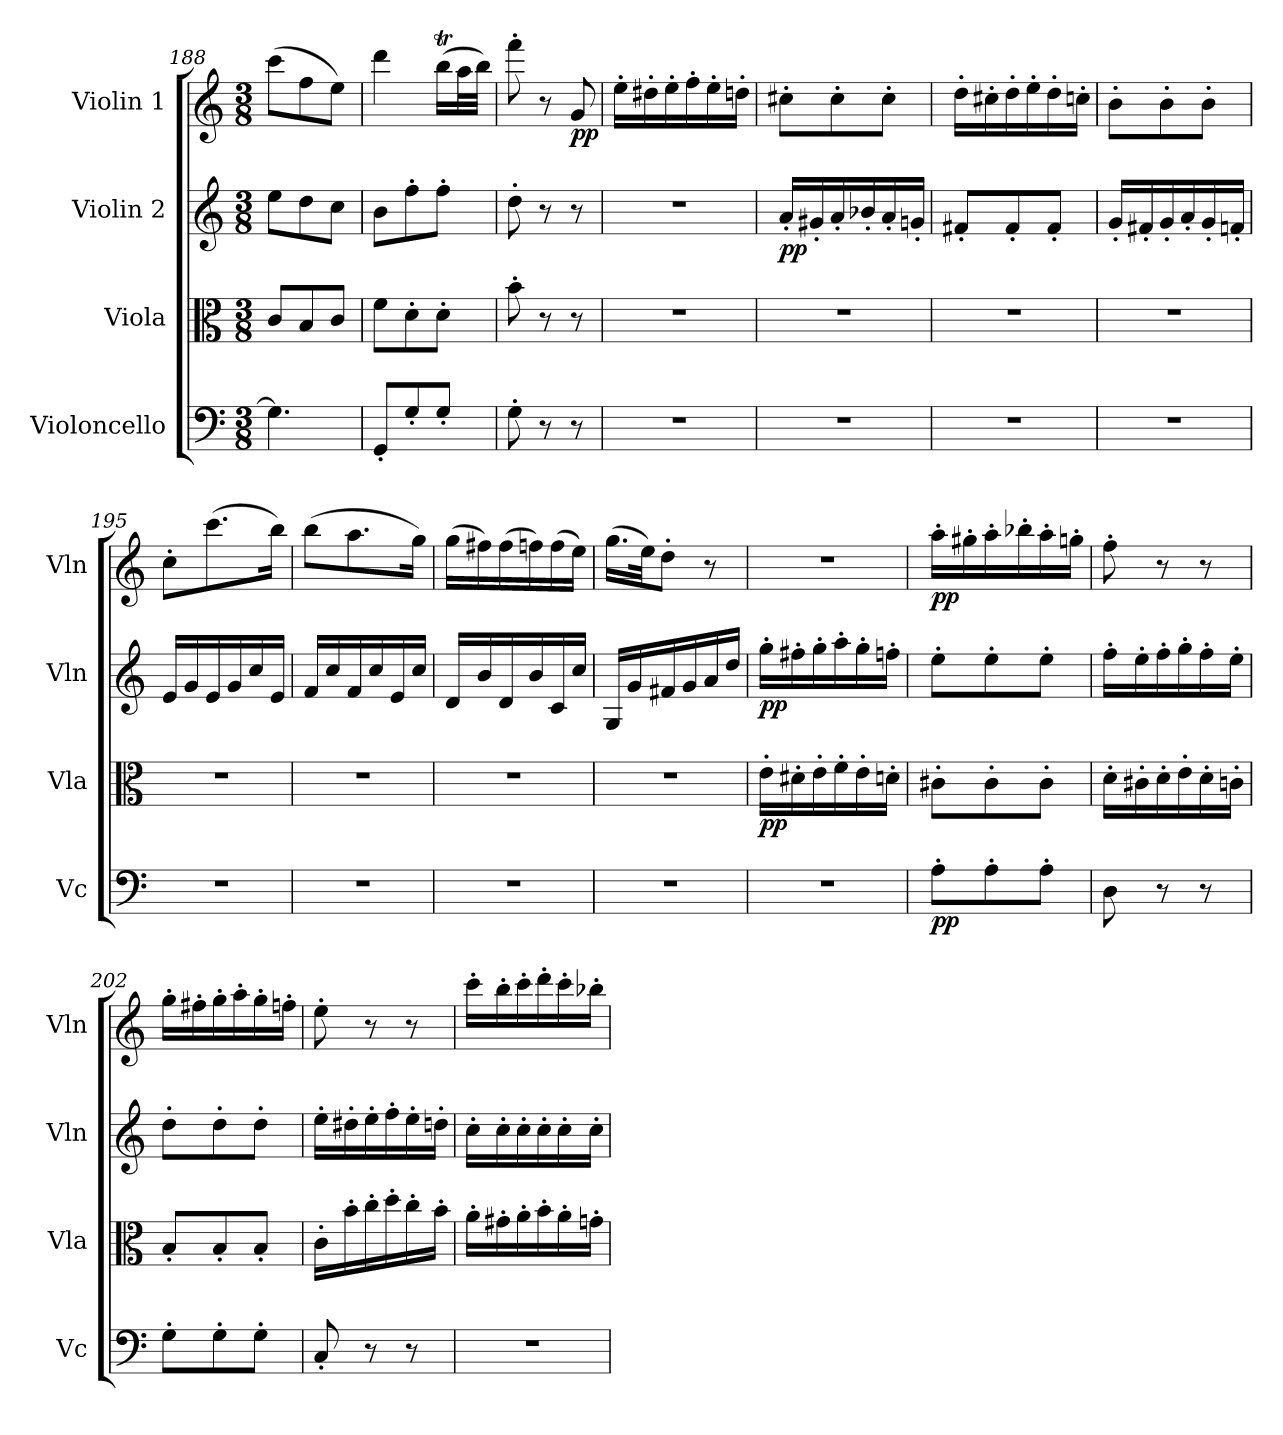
**kern	**dynam	**kern	**dynam	**kern	**dynam	**kern	**dynam
*part4	*part4	*part3	*part3	*part2	*part2	*part1	*part1
*staff4	*staff4	*staff3	*staff3	*staff2	*staff2	*staff1	*staff1
*I"Violoncello	*	*I"Viola	*	*I"Violin 2	*	*I"Violin 1	*
*I'Vc	*	*I'Vla	*	*I'Vln	*	*I'Vln	*
*clefF4	*	*clefC3	*	*clefG2	*	*clefG2	*
*k[]	*	*k[]	*	*k[]	*	*k[]	*
*M3/8	*	*M3/8	*	*M3/8	*	*M3/8	*
=188	=188	=188	=188	=188	=188	=188	=188
4.G\]	.	8c/L	.	8ee\L	.	(8ccc\L	.
.	.	8B/	.	8dd\	.	8ff\	.
.	.	8c/J	.	8cc\J	.	8ee\J)	.
=189	=189	=189	=189	=189	=189	=189	=189
8GG'/L	.	8f\L	.	8b\L	.	4ddd\	.
8G'/	.	8d'\	.	8ff'\	.	.	.
8G'/J	.	8d'\J	.	8ff'\J	.	(16bbt\LL	.
.	.	.	.	.	.	32aa\L	.
.	.	.	.	.	.	32bb\JJJ)	.
=190	=190	=190	=190	=190	=190	=190	=190
8G'\	.	8b'\	.	8dd'\	.	8fff'\	.
8r	.	8r	.	8r	.	8r	.
!	!	!	!	!	!	!	!LO:DY:b
8r	.	8r	.	8r	.	8g/	pp
=191	=191	=191	=191	=191	=191	=191	=191
4.r	.	4.r	.	4.r	.	16ee'\LL	.
.	.	.	.	.	.	16dd#X'\	.
.	.	.	.	.	.	16ee'\	.
.	.	.	.	.	.	16ff'\	.
.	.	.	.	.	.	16ee'\	.
.	.	.	.	.	.	16ddn'\JJ	.
!!LO:LB:g=z
=192	=192	=192	=192	=192	=192	=192	=192
!	!	!	!	!	!LO:DY:b	!	!
4.r	.	4.r	.	16a'/LL	pp	8cc#X'\L	.
.	.	.	.	16g#X'/	.	.	.
.	.	.	.	16a'/	.	8cc#'\	.
.	.	.	.	16b-X'/	.	.	.
.	.	.	.	16a'/	.	8cc#'\J	.
.	.	.	.	16gn'/JJ	.	.	.
=193	=193	=193	=193	=193	=193	=193	=193
4.r	.	4.r	.	8f#X'/L	.	16dd'\LL	.
.	.	.	.	.	.	16cc#X'\	.
.	.	.	.	8f#'/	.	16dd'\	.
.	.	.	.	.	.	16ee'\	.
.	.	.	.	8f#'/J	.	16dd'\	.
.	.	.	.	.	.	16ccn'\JJ	.
!!LO:PB:g=z
=194	=194	=194	=194	=194	=194	=194	=194
4.r	.	4.r	.	16g'/LL	.	8b'\L	.
.	.	.	.	16f#X'/	.	.	.
.	.	.	.	16g'/	.	8b'\	.
.	.	.	.	16a'/	.	.	.
.	.	.	.	16g'/	.	8b'\J	.
.	.	.	.	16fn'/JJ	.	.	.
=195	=195	=195	=195	=195	=195	=195	=195
4.r	.	4.r	.	16e/LL	.	8cc'\L	.
.	.	.	.	16g/	.	.	.
.	.	.	.	16e/	.	(8.ccc\	.
.	.	.	.	16g/	.	.	.
.	.	.	.	16cc/	.	.	.
.	.	.	.	16e/JJ	.	16bb\Jk)	.
=196	=196	=196	=196	=196	=196	=196	=196
4.r	.	4.r	.	16f/LL	.	(8bb\L	.
.	.	.	.	16cc/	.	.	.
.	.	.	.	16f/	.	8.aa\	.
.	.	.	.	16cc/	.	.	.
.	.	.	.	16e/	.	.	.
.	.	.	.	16cc/JJ	.	16gg\Jk)	.
=197	=197	=197	=197	=197	=197	=197	=197
4.r	.	4.r	.	16d/LL	.	(16gg\LL	.
.	.	.	.	16b/	.	16ff#X\)	.
.	.	.	.	16d/	.	(16ff#\	.
.	.	.	.	16b/	.	16ffn\)	.
.	.	.	.	16c/	.	(16ff\	.
.	.	.	.	16cc/JJ	.	16ee\JJ)	.
=198	=198	=198	=198	=198	=198	=198	=198
4.r	.	4.r	.	16G/LL	.	(16.gg\LL	.
.	.	.	.	16g/	.	.	.
.	.	.	.	.	.	32ee\JK)	.
.	.	.	.	16f#X/	.	8dd'\J	.
.	.	.	.	16g/	.	.	.
.	.	.	.	16a/	.	8r	.
.	.	.	.	16dd/JJ	.	.	.
=199	=199	=199	=199	=199	=199	=199	=199
!	!	!	!LO:DY:b	!	!LO:DY:b	!	!
4.r	.	16e'\LL	pp	16gg'\LL	pp	4.r	.
.	.	16d#X'\	.	16ff#X'\	.	.	.
.	.	16e'\	.	16gg'\	.	.	.
.	.	16f'\	.	16aa'\	.	.	.
.	.	16e'\	.	16gg'\	.	.	.
.	.	16dn'\JJ	.	16ffn'\JJ	.	.	.
=200	=200	=200	=200	=200	=200	=200	=200
!	!LO:DY:b	!	!	!	!	!	!LO:DY:b
8A'\L	pp	8c#X'\L	.	8ee'\L	.	16aa'\LL	pp
.	.	.	.	.	.	16gg#X'\	.
8A'\	.	8c#'\	.	8ee'\	.	16aa'\	.
.	.	.	.	.	.	16bb-X'\	.
8A'\J	.	8c#'\J	.	8ee'\J	.	16aa'\	.
.	.	.	.	.	.	16ggn'\JJ	.
!!LO:LB:g=z
=201	=201	=201	=201	=201	=201	=201	=201
8D\	.	16d'\LL	.	16ff'\LL	.	8ff'\	.
.	.	16c#X'\	.	16ee'\	.	.	.
8r	.	16d'\	.	16ff'\	.	8r	.
.	.	16e'\	.	16gg'\	.	.	.
8r	.	16d'\	.	16ff'\	.	8r	.
.	.	16cn'\JJ	.	16ee'\JJ	.	.	.
=202	=202	=202	=202	=202	=202	=202	=202
8G'\L	.	8B'/L	.	8dd'\L	.	16gg'\LL	.
.	.	.	.	.	.	16ff#X'\	.
8G'\	.	8B'/	.	8dd'\	.	16gg'\	.
.	.	.	.	.	.	16aa'\	.
8G'\J	.	8B'/J	.	8dd'\J	.	16gg'\	.
.	.	.	.	.	.	16ffn'\JJ	.
!!LO:LB:g=z
=203	=203	=203	=203	=203	=203	=203	=203
8C'/	.	16c'\LL	.	16ee'\LL	.	8ee'\	.
.	.	16b'\	.	16dd#X'\	.	.	.
8r	.	16cc'\	.	16ee'\	.	8r	.
.	.	16dd'\	.	16ff'\	.	.	.
8r	.	16cc'\	.	16ee'\	.	8r	.
.	.	16b'\JJ	.	16ddn'\JJ	.	.	.
=204	=204	=204	=204	=204	=204	=204	=204
4.r	.	16a'\LL	.	16cc'\LL	.	16ccc'\LL	.
.	.	16g#X'\	.	16cc'\	.	16bb'\	.
.	.	16a'\	.	16cc'\	.	16ccc'\	.
.	.	16b'\	.	16cc'\	.	16ddd'\	.
.	.	16a'\	.	16cc'\	.	16ccc'\	.
.	.	16gn'\JJ	.	16cc'\JJ	.	16bb-X'\JJ	.
=	=	=	=	=	=	=	=
*-	*-	*-	*-	*-	*-	*-	*-
